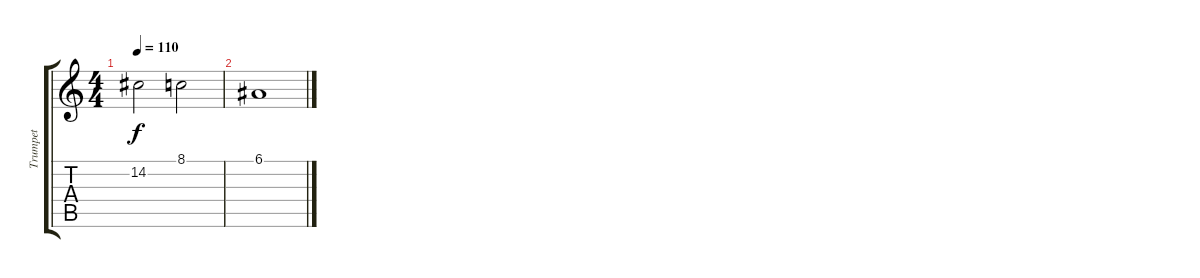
\track ("Trumpet" "Trumpet") {instrument trumpet}
\staff {score tabs}
\tuning (E4 B3 G3 D3 A2 E2) {hide}
\ts (4 4)
\tempo 110
\clef g2
\ks c
14.2{t}.2{dy f} 8.1.2 |
6.1.1
